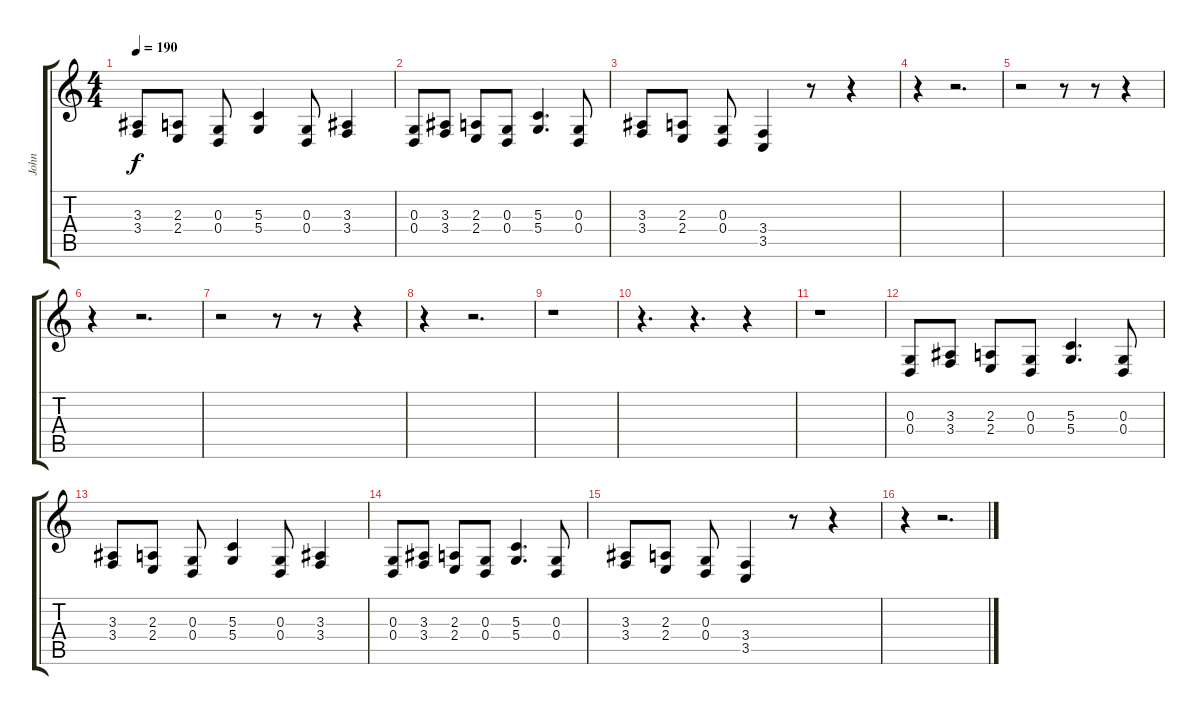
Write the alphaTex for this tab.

\track ("John" "John") {instrument drawbarorgan}
\staff {score tabs}
\tuning (E4 B3 G3 D3 A2 E2) {hide}
\ts (4 4)
\tempo 190
\clef g2
\ks c
(3.3 3.4).8{dy f} (2.3 2.4).8 (0.3 0.4).8 (5.3 5.4).4 (0.3 0.4).8 (3.3 3.4).4 |
(0.3 0.4).8 (3.3 3.4).8 (2.3 2.4).8 (0.3 0.4).8 (5.3 5.4).4{d} (0.3 0.4).8 |
(3.3 3.4).8 (2.3 2.4).8 (0.3 0.4).8 (3.4 3.5).4 r.8 r.4 |
r.4 r.2{d} |
r.2 r.8 r.8 r.4 |
r.4 r.2{d} |
r.2 r.8 r.8 r.4 |
r.4 r.2{d} |
r.1 |
r.4{d} r.4{d} r.4 |
r.1 |
(0.3 0.4).8 (3.3 3.4).8 (2.3 2.4).8 (0.3 0.4).8 (5.3 5.4).4{d} (0.3 0.4).8 |
(3.3 3.4).8 (2.3 2.4).8 (0.3 0.4).8 (5.3 5.4).4 (0.3 0.4).8 (3.3 3.4).4 |
(0.3 0.4).8 (3.3 3.4).8 (2.3 2.4).8 (0.3 0.4).8 (5.3 5.4).4{d} (0.3 0.4).8 |
(3.3 3.4).8 (2.3 2.4).8 (0.3 0.4).8 (3.4 3.5).4 r.8 r.4 |
r.4 r.2{d}
